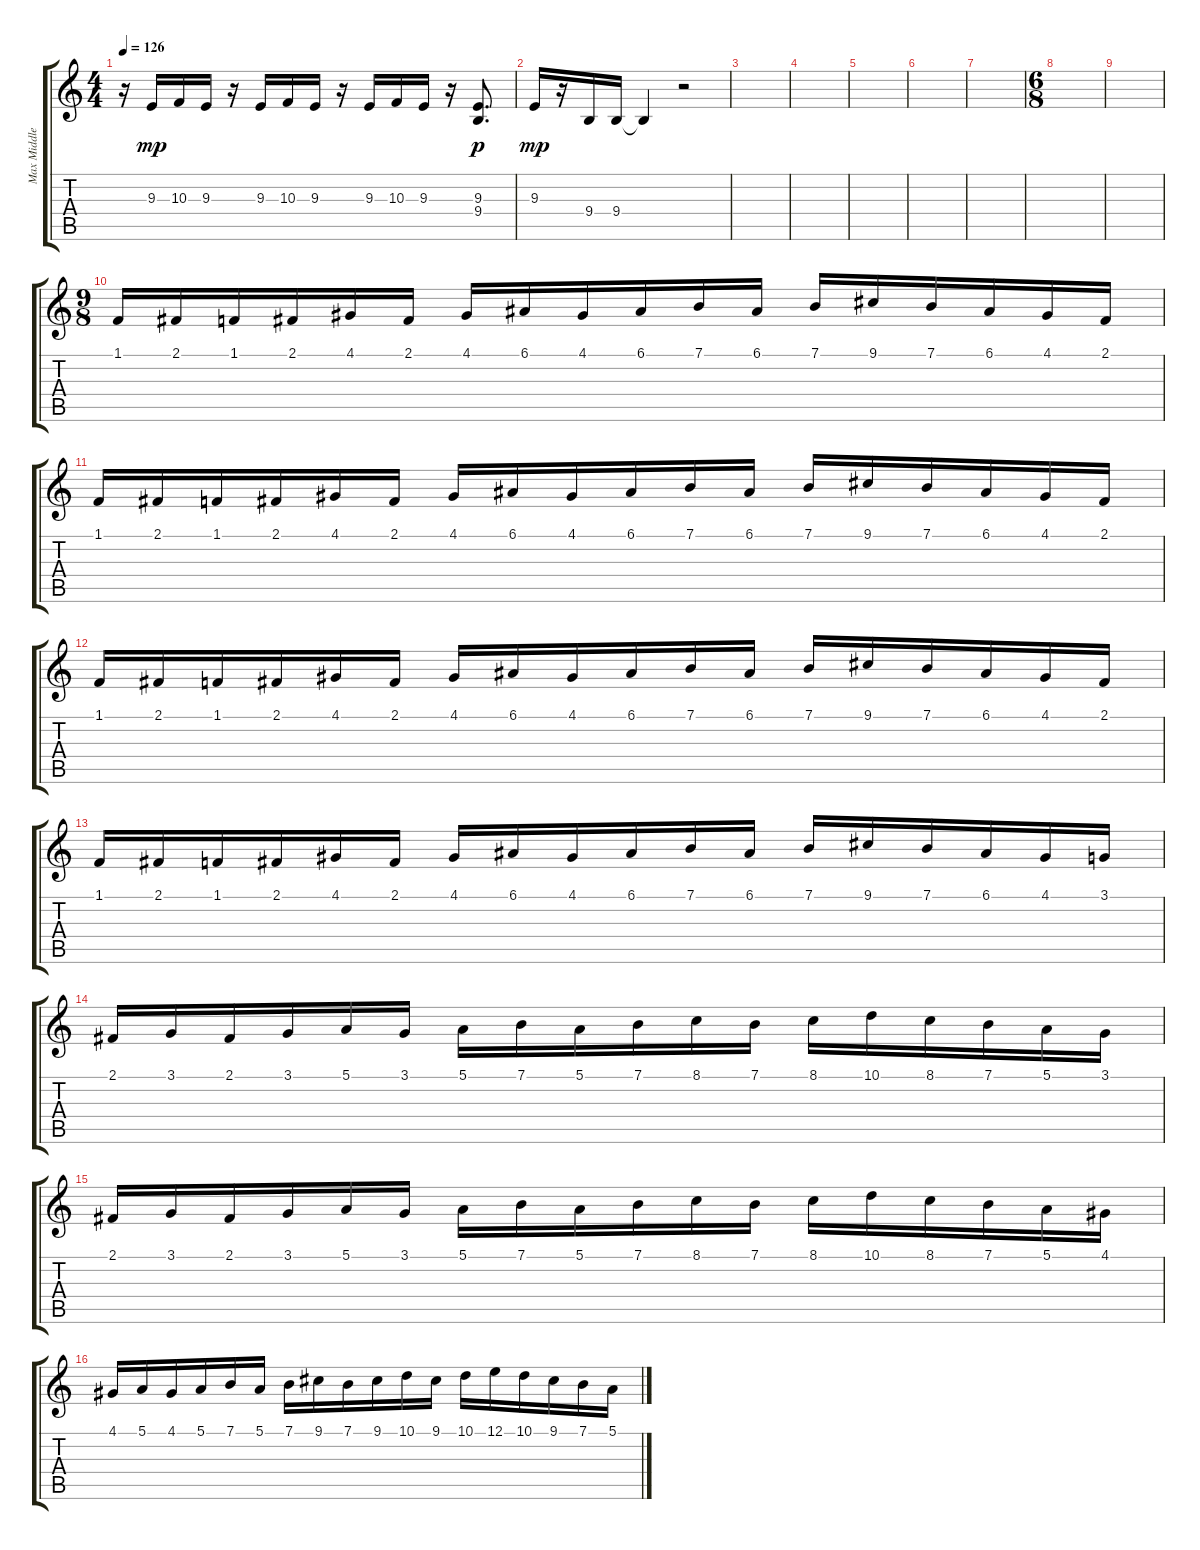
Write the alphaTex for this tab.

\track ("Max Middleton" "Max Middle") {instrument lead8bassandlead}
\staff {score tabs}
\tuning (E4 B3 G3 D3 A2 E2) {hide}
\ts (4 4)
\tempo 126
\clef g2
\ks c
r.16{dy mp} 9.3.16 10.3.16 9.3.16 r.16 9.3.16 10.3.16 9.3.16 r.16 9.3.16 10.3.16 9.3.16 r.16 (9.3 9.4).8{d dy p} |
9.3.16{dy mp} r.16 9.4.16 9.4.16 9.4{t}.4 r.2 |
|
|
|
|
|
\ts (6 8)
|
|
\ts (9 8)
1.1.16 2.1.16 1.1.16 2.1.16 4.1.16 2.1.16 4.1.16 6.1.16 4.1.16 6.1.16 7.1.16 6.1.16 7.1.16 9.1.16 7.1.16 6.1.16 4.1.16 2.1.16 |
1.1.16 2.1.16 1.1.16 2.1.16 4.1.16 2.1.16 4.1.16 6.1.16 4.1.16 6.1.16 7.1.16 6.1.16 7.1.16 9.1.16 7.1.16 6.1.16 4.1.16 2.1.16 |
1.1.16 2.1.16 1.1.16 2.1.16 4.1.16 2.1.16 4.1.16 6.1.16 4.1.16 6.1.16 7.1.16 6.1.16 7.1.16 9.1.16 7.1.16 6.1.16 4.1.16 2.1.16 |
1.1.16 2.1.16 1.1.16 2.1.16 4.1.16 2.1.16 4.1.16 6.1.16 4.1.16 6.1.16 7.1.16 6.1.16 7.1.16 9.1.16 7.1.16 6.1.16 4.1.16 3.1.16 |
2.1.16 3.1.16 2.1.16 3.1.16 5.1.16 3.1.16 5.1.16 7.1.16 5.1.16 7.1.16 8.1.16 7.1.16 8.1.16 10.1.16 8.1.16 7.1.16 5.1.16 3.1.16 |
2.1.16 3.1.16 2.1.16 3.1.16 5.1.16 3.1.16 5.1.16 7.1.16 5.1.16 7.1.16 8.1.16 7.1.16 8.1.16 10.1.16 8.1.16 7.1.16 5.1.16 4.1.16 |
4.1.16 5.1.16 4.1.16 5.1.16 7.1.16 5.1.16 7.1.16 9.1.16 7.1.16 9.1.16 10.1.16 9.1.16 10.1.16 12.1.16 10.1.16 9.1.16 7.1.16 5.1.16
